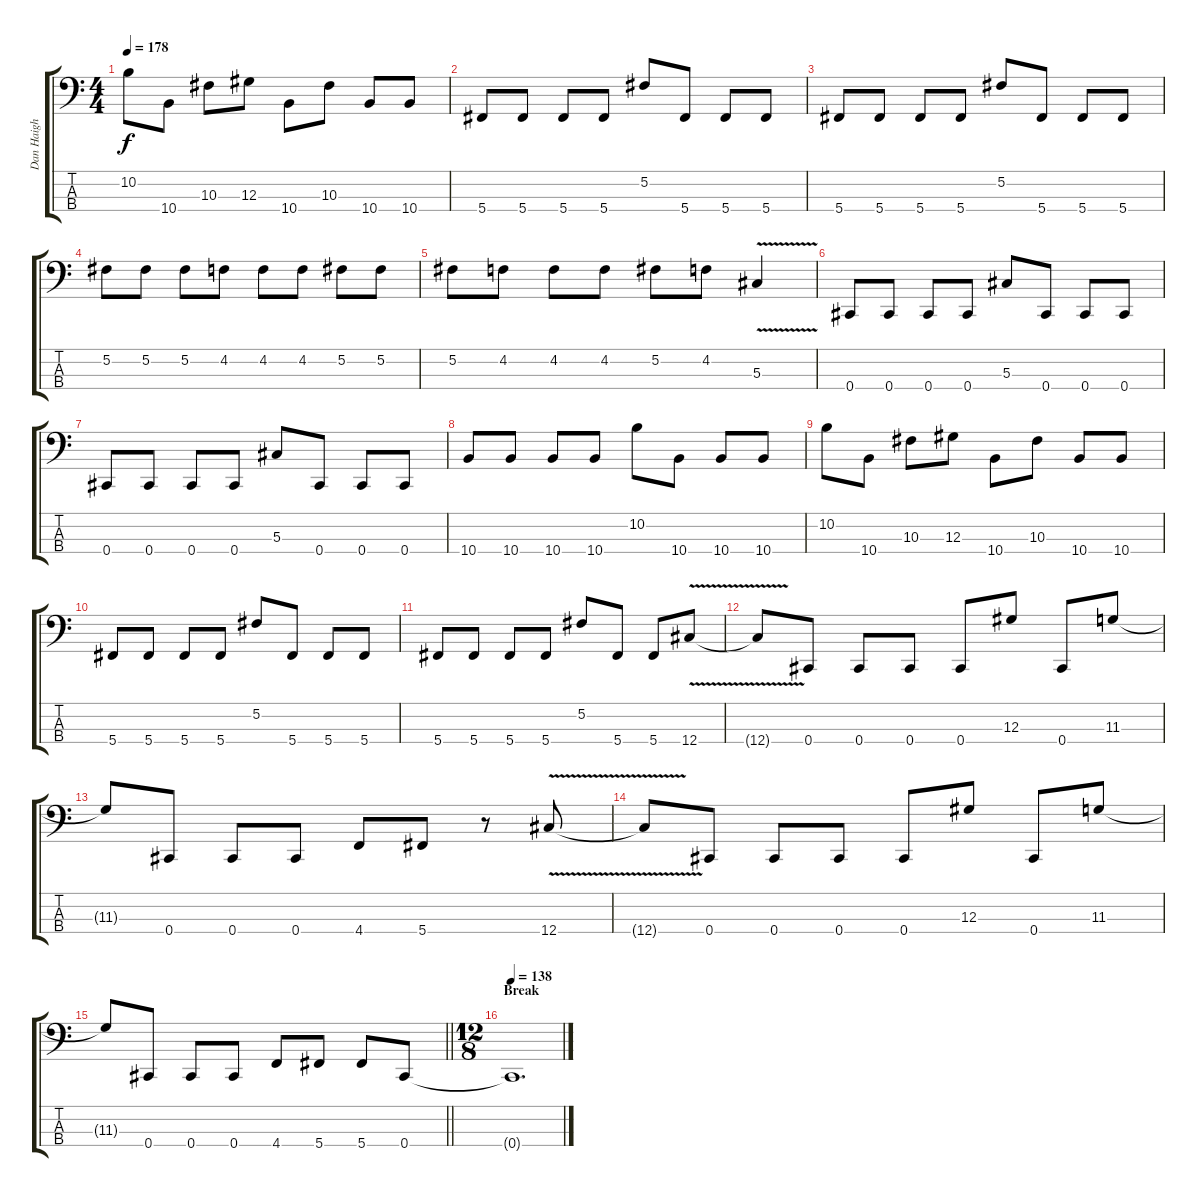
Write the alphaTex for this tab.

\track ("Dan Haigh" "Dan Haigh") {instrument electricbasspick}
\staff {score tabs}
\tuning (Gb2 Db2 Ab1 Db1) {hide}
\ts (4 4)
\tempo 178
\clef f4
\ks c
10.2.8{dy f} 10.4.8 10.3.8 12.3.8 10.4.8 10.3.8 10.4.8 10.4.8 |
5.4.8 5.4.8 5.4.8 5.4.8 5.2.8 5.4.8 5.4.8 5.4.8 |
5.4.8 5.4.8 5.4.8 5.4.8 5.2.8 5.4.8 5.4.8 5.4.8 |
5.2.8 5.2.8 5.2.8 4.2.8 4.2.8 4.2.8 5.2.8 5.2.8 |
5.2.8 4.2.8 4.2.8 4.2.8 5.2.8 4.2.8 5.3{v}.4 |
0.4.8 0.4.8 0.4.8 0.4.8 5.3.8 0.4.8 0.4.8 0.4.8 |
0.4.8 0.4.8 0.4.8 0.4.8 5.3.8 0.4.8 0.4.8 0.4.8 |
10.4.8 10.4.8 10.4.8 10.4.8 10.2.8 10.4.8 10.4.8 10.4.8 |
10.2.8 10.4.8 10.3.8 12.3.8 10.4.8 10.3.8 10.4.8 10.4.8 |
5.4.8 5.4.8 5.4.8 5.4.8 5.2.8 5.4.8 5.4.8 5.4.8 |
5.4.8 5.4.8 5.4.8 5.4.8 5.2.8 5.4.8 5.4.8 12.4{v}.8 |
12.4{t}.8 0.4.8 0.4.8 0.4.8 0.4.8 12.3.8 0.4.8 11.3.8 |
11.3{t}.8 0.4.8 0.4.8 0.4.8 4.4.8 5.4.8 r.8 12.4{v}.8 |
12.4{t}.8 0.4.8 0.4.8 0.4.8 0.4.8 12.3.8 0.4.8 11.3.8 |
\barLineRight lightlight
11.3{t}.8 0.4.8 0.4.8 0.4.8 4.4.8 5.4.8 5.4.8 0.4.8 |
\ts (12 8)
\section ("" "Break")
\tempo 138
0.4{t}.1{d}
